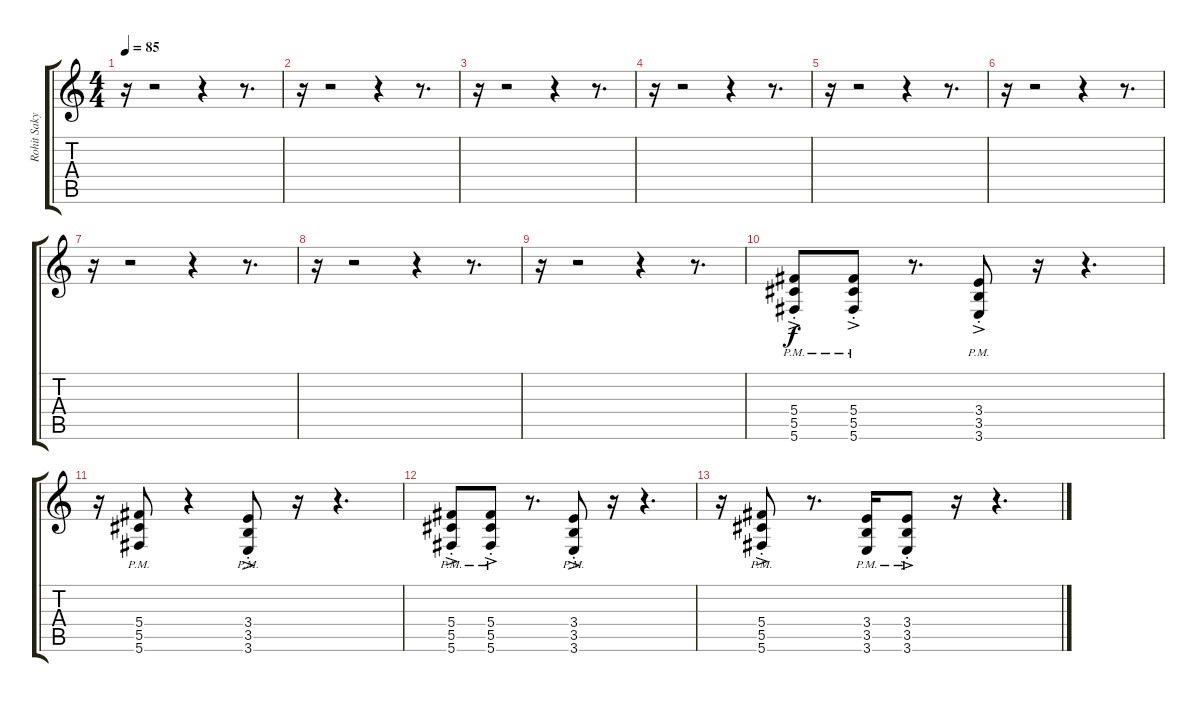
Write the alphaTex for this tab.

\track ("Rohit Sakya - Rythms" "Rohit Saky") {instrument overdrivenguitar}
\staff {score tabs}
\tuning (Eb4 Bb3 Gb3 Db3 Ab2 Db2) {hide}
\ts (4 4)
\tempo 85
\clef g2
\ks c
r.16{dy f} r.2 r.4 r.8{d} |
r.16 r.2 r.4 r.8{d} |
r.16 r.2 r.4 r.8{d} |
r.16 r.2 r.4 r.8{d} |
r.16 r.2 r.4 r.8{d} |
r.16 r.2 r.4 r.8{d} |
r.16 r.2 r.4 r.8{d} |
r.16 r.2 r.4 r.8{d} |
r.16 r.2 r.4 r.8{d} |
(5.4{pm} 5.5{pm} 5.6{ac pm st}).8 (5.4{pm} 5.5{pm} 5.6{ac pm st}).8 r.8{d} (3.4{pm} 3.5{pm} 3.6{ac pm st}).8 r.16 r.4{d} |
r.16 (5.4{pm} 5.5{pm} 5.6{pm}).8 r.4 (3.4{pm} 3.5{pm} 3.6{ac pm st}).8 r.16 r.4{d} |
(5.4{pm} 5.5{pm} 5.6{ac pm st}).8 (5.4{pm} 5.5{pm} 5.6{ac pm st}).8 r.8{d} (3.4{pm} 3.5{pm} 3.6{ac pm st}).8 r.16 r.4{d} |
r.16 (5.4{pm} 5.5{pm} 5.6{ac pm st}).8 r.8{d} (3.4{pm} 3.5{pm} 3.6{pm}).16 (3.4{pm} 3.5{pm} 3.6{ac pm st}).8 r.16 r.4{d}
